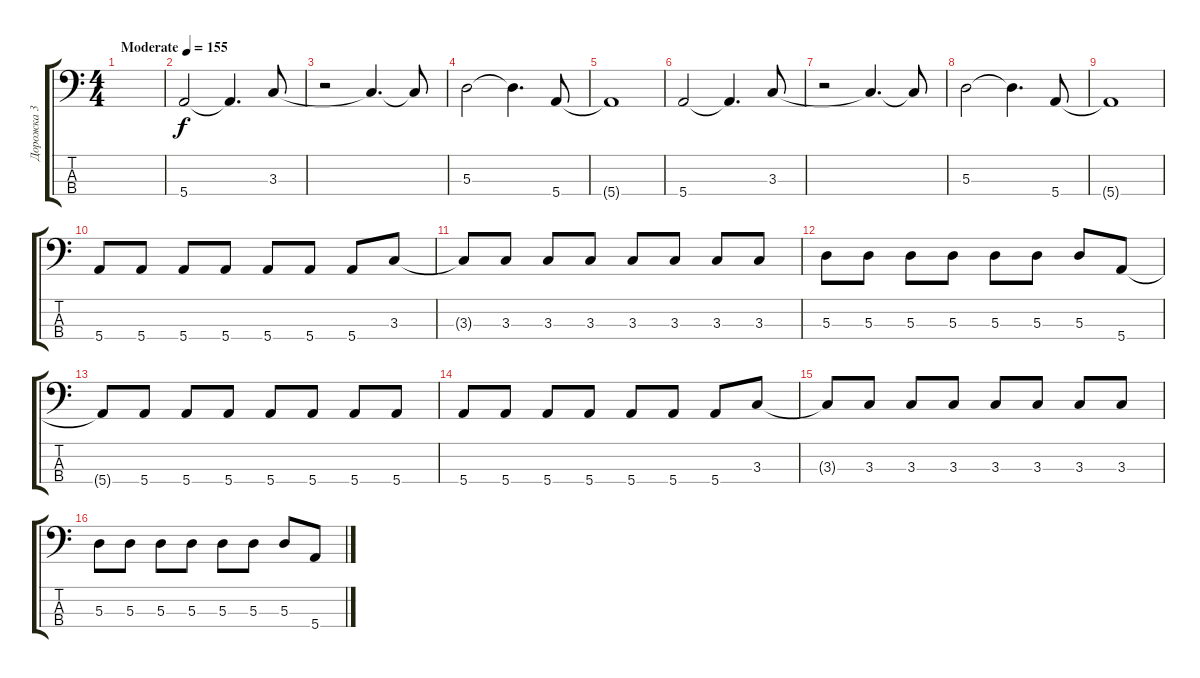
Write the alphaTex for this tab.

\track ("Дорожка 3" "Дорожка 3") {instrument electricbassfinger}
\staff {score tabs}
\tuning (G2 D2 A1 E1) {hide}
\ts (4 4)
\tempo (155 "Moderate")
\clef f4
\ks c
|
5.4.2 5.4{t}.4{d} 3.3.8 |
r.2 3.3{t}.4{d} 3.3{t}.8 |
5.3.2 5.3{t}.4{d} 5.4.8 |
5.4{t}.1 |
5.4.2 5.4{t}.4{d} 3.3.8 |
r.2 3.3{t}.4{d} 3.3{t}.8 |
5.3.2 5.3{t}.4{d} 5.4.8 |
5.4{t}.1 |
5.4.8 5.4.8 5.4.8 5.4.8 5.4.8 5.4.8 5.4.8 3.3.8 |
3.3{t}.8 3.3.8 3.3.8 3.3.8 3.3.8 3.3.8 3.3.8 3.3.8 |
5.3.8 5.3.8 5.3.8 5.3.8 5.3.8 5.3.8 5.3.8 5.4.8 |
5.4{t}.8 5.4.8 5.4.8 5.4.8 5.4.8 5.4.8 5.4.8 5.4.8 |
5.4.8 5.4.8 5.4.8 5.4.8 5.4.8 5.4.8 5.4.8 3.3.8 |
3.3{t}.8 3.3.8 3.3.8 3.3.8 3.3.8 3.3.8 3.3.8 3.3.8 |
5.3.8 5.3.8 5.3.8 5.3.8 5.3.8 5.3.8 5.3.8 5.4.8
